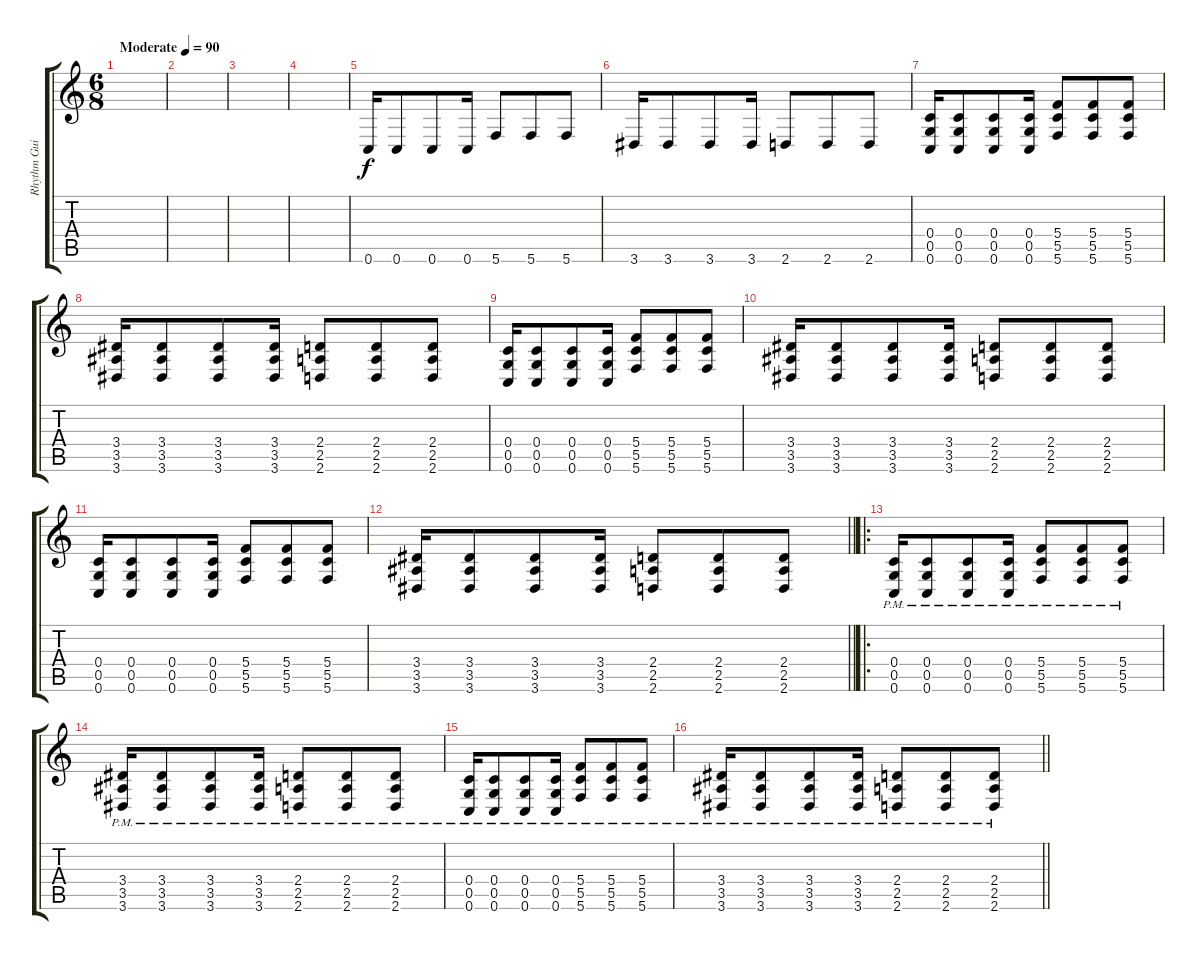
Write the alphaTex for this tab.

\track ("Rhythm Guitar" "Rhythm Gui") {instrument overdrivenguitar}
\staff {score tabs}
\tuning (D4 A3 F3 C3 G2 C2) {hide}
\ts (6 8)
\section ("" "")
\tempo (90 "Moderate")
\clef g2
\ks c
|
|
|
|
0.6.16 0.6.8 0.6.8 0.6.16 5.6.8 5.6.8 5.6.8 |
3.6.16 3.6.8 3.6.8 3.6.16 2.6.8 2.6.8 2.6.8 |
(0.4 0.5 0.6).16 (0.4 0.5 0.6).8 (0.4 0.5 0.6).8 (0.4 0.5 0.6).16 (5.4 5.5 5.6).8 (5.4 5.5 5.6).8 (5.4 5.5 5.6).8 |
(3.4 3.5 3.6).16 (3.4 3.5 3.6).8 (3.4 3.5 3.6).8 (3.4 3.5 3.6).16 (2.4 2.5 2.6).8 (2.4 2.5 2.6).8 (2.4 2.5 2.6).8 |
(0.4 0.5 0.6).16 (0.4 0.5 0.6).8 (0.4 0.5 0.6).8 (0.4 0.5 0.6).16 (5.4 5.5 5.6).8 (5.4 5.5 5.6).8 (5.4 5.5 5.6).8 |
(3.4 3.5 3.6).16 (3.4 3.5 3.6).8 (3.4 3.5 3.6).8 (3.4 3.5 3.6).16 (2.4 2.5 2.6).8 (2.4 2.5 2.6).8 (2.4 2.5 2.6).8 |
(0.4 0.5 0.6).16 (0.4 0.5 0.6).8 (0.4 0.5 0.6).8 (0.4 0.5 0.6).16 (5.4 5.5 5.6).8 (5.4 5.5 5.6).8 (5.4 5.5 5.6).8 |
\barLineRight lightlight
(3.4 3.5 3.6).16 (3.4 3.5 3.6).8 (3.4 3.5 3.6).8 (3.4 3.5 3.6).16 (2.4 2.5 2.6).8 (2.4 2.5 2.6).8 (2.4 2.5 2.6).8 |
\ro
\section ("" "")
(0.4{pm} 0.5{pm} 0.6{pm}).16 (0.4{pm} 0.5{pm} 0.6{pm}).8 (0.4{pm} 0.5{pm} 0.6{pm}).8 (0.4{pm} 0.5{pm} 0.6{pm}).16 (5.4{pm} 5.5{pm} 5.6{pm}).8 (5.4{pm} 5.5{pm} 5.6{pm}).8 (5.4{pm} 5.5{pm} 5.6{pm}).8 |
(3.4{pm} 3.5{pm} 3.6{pm}).16 (3.4{pm} 3.5{pm} 3.6{pm}).8 (3.4{pm} 3.5{pm} 3.6{pm}).8 (3.4{pm} 3.5{pm} 3.6{pm}).16 (2.4{pm} 2.5{pm} 2.6{pm}).8 (2.4{pm} 2.5{pm} 2.6{pm}).8 (2.4{pm} 2.5{pm} 2.6{pm}).8 |
(0.4{pm} 0.5{pm} 0.6{pm}).16 (0.4{pm} 0.5{pm} 0.6{pm}).8 (0.4{pm} 0.5{pm} 0.6{pm}).8 (0.4{pm} 0.5{pm} 0.6{pm}).16 (5.4{pm} 5.5{pm} 5.6{pm}).8 (5.4{pm} 5.5{pm} 5.6{pm}).8 (5.4{pm} 5.5{pm} 5.6{pm}).8 |
\barLineRight lightlight
(3.4{pm} 3.5{pm} 3.6{pm}).16 (3.4{pm} 3.5{pm} 3.6{pm}).8 (3.4{pm} 3.5{pm} 3.6{pm}).8 (3.4{pm} 3.5{pm} 3.6{pm}).16 (2.4{pm} 2.5{pm} 2.6{pm}).8 (2.4{pm} 2.5{pm} 2.6{pm}).8 (2.4{pm} 2.5{pm} 2.6{pm}).8
